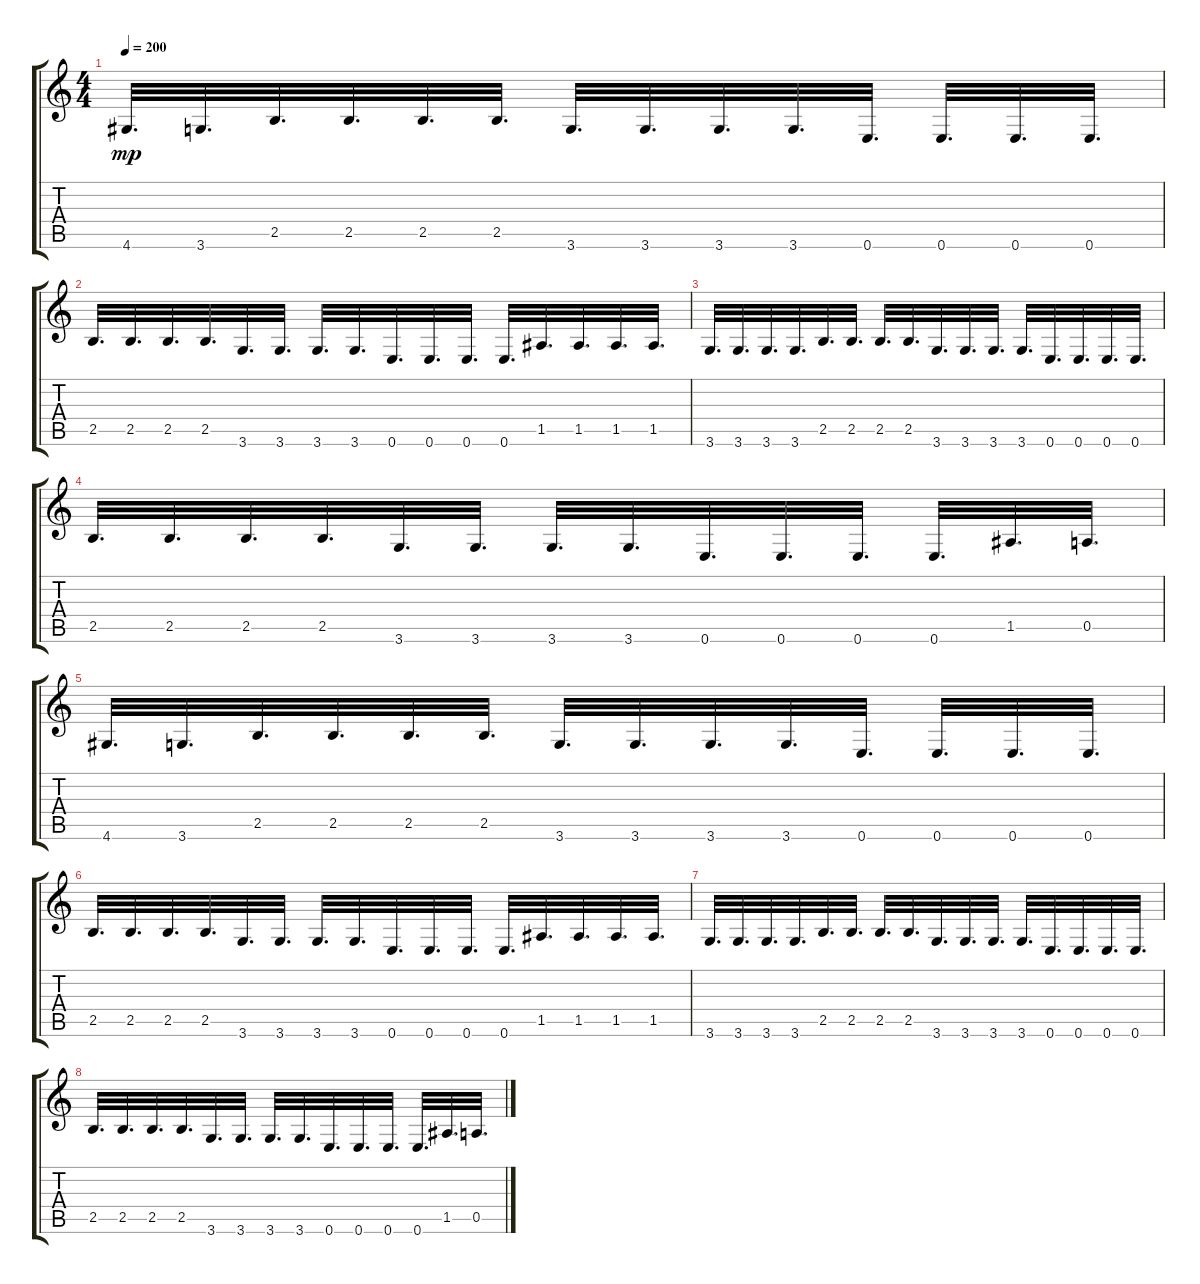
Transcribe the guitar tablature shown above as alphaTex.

\track "" {instrument distortionguitar}
\staff {score tabs}
\tuning (E4 B3 G3 D3 A2 E2) {hide}
\ts (4 4)
\tempo 200
\clef g2
\ks c
4.6.32{d dy mp} 3.6.32{d} 2.5.32{d} 2.5.32{d} 2.5.32{d} 2.5.32{d} 3.6.32{d} 3.6.32{d} 3.6.32{d} 3.6.32{d} 0.6.32{d} 0.6.32{d} 0.6.32{d} 0.6.32{d} |
2.5.32{d} 2.5.32{d} 2.5.32{d} 2.5.32{d} 3.6.32{d} 3.6.32{d} 3.6.32{d} 3.6.32{d} 0.6.32{d} 0.6.32{d} 0.6.32{d} 0.6.32{d} 1.5.32{d} 1.5.32{d} 1.5.32{d} 1.5.32{d} |
3.6.32{d} 3.6.32{d} 3.6.32{d} 3.6.32{d} 2.5.32{d} 2.5.32{d} 2.5.32{d} 2.5.32{d} 3.6.32{d} 3.6.32{d} 3.6.32{d} 3.6.32{d} 0.6.32{d} 0.6.32{d} 0.6.32{d} 0.6.32{d} |
2.5.32{d} 2.5.32{d} 2.5.32{d} 2.5.32{d} 3.6.32{d} 3.6.32{d} 3.6.32{d} 3.6.32{d} 0.6.32{d} 0.6.32{d} 0.6.32{d} 0.6.32{d} 1.5.32{d} 0.5.32{d} |
4.6.32{d} 3.6.32{d} 2.5.32{d} 2.5.32{d} 2.5.32{d} 2.5.32{d} 3.6.32{d} 3.6.32{d} 3.6.32{d} 3.6.32{d} 0.6.32{d} 0.6.32{d} 0.6.32{d} 0.6.32{d} |
2.5.32{d} 2.5.32{d} 2.5.32{d} 2.5.32{d} 3.6.32{d} 3.6.32{d} 3.6.32{d} 3.6.32{d} 0.6.32{d} 0.6.32{d} 0.6.32{d} 0.6.32{d} 1.5.32{d} 1.5.32{d} 1.5.32{d} 1.5.32{d} |
3.6.32{d} 3.6.32{d} 3.6.32{d} 3.6.32{d} 2.5.32{d} 2.5.32{d} 2.5.32{d} 2.5.32{d} 3.6.32{d} 3.6.32{d} 3.6.32{d} 3.6.32{d} 0.6.32{d} 0.6.32{d} 0.6.32{d} 0.6.32{d} |
2.5.32{d} 2.5.32{d} 2.5.32{d} 2.5.32{d} 3.6.32{d} 3.6.32{d} 3.6.32{d} 3.6.32{d} 0.6.32{d} 0.6.32{d} 0.6.32{d} 0.6.32{d} 1.5.32{d} 0.5.32{d}
